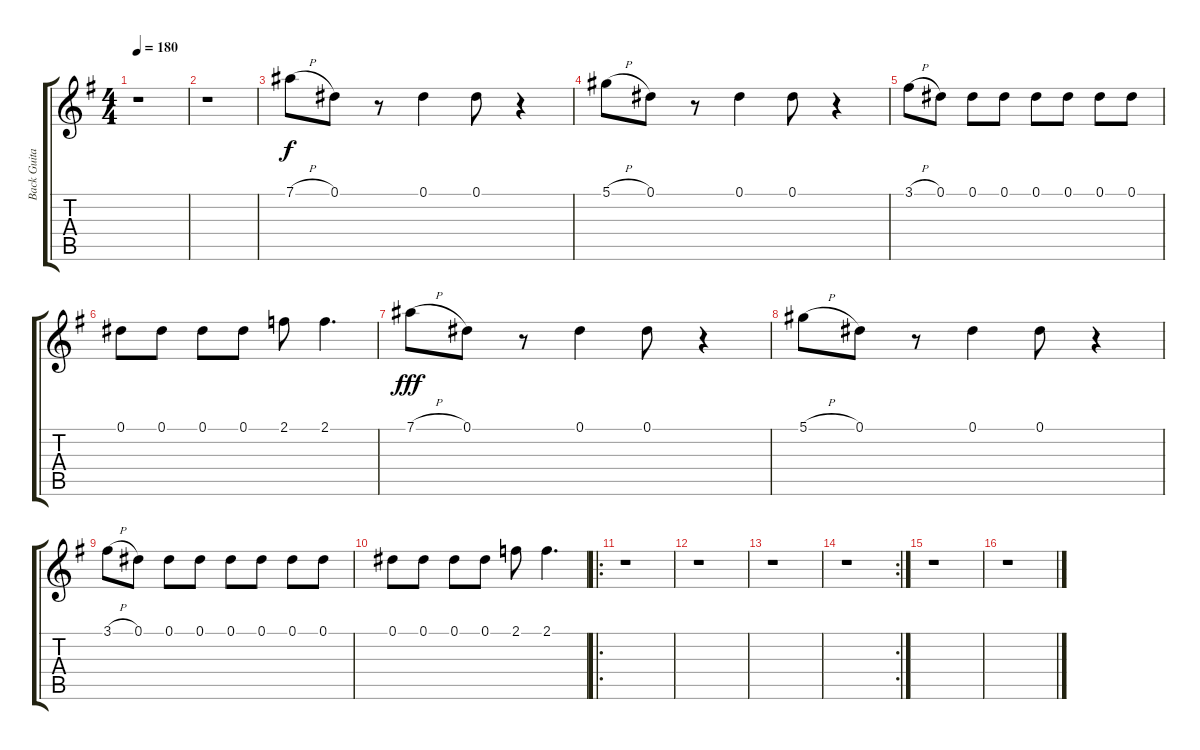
\track ("Back Guitar" "Back Guita") {instrument distortionguitar}
\staff {score tabs}
\tuning (Eb4 Bb3 Gb3 Db3 Ab2 Eb2) {hide}
\ts (4 4)
\tempo 180
\clef g2
\ks g
r.1{dy f instrument distortionguitar} |
r.1 |
7.1{h}.8 0.1.8 r.8 0.1.4 0.1.8 r.4 |
5.1{h}.8 0.1.8 r.8 0.1.4 0.1.8 r.4 |
3.1{h}.8 0.1.8 0.1.8 0.1.8 0.1.8 0.1.8 0.1.8 0.1.8 |
0.1.8 0.1.8 0.1.8 0.1.8 2.1.8 2.1.4{d} |
7.1{h}.8{dy fff} 0.1.8 r.8 0.1.4 0.1.8 r.4 |
5.1{h}.8 0.1.8 r.8 0.1.4 0.1.8 r.4 |
3.1{h}.8 0.1.8 0.1.8 0.1.8 0.1.8 0.1.8 0.1.8 0.1.8 |
0.1.8 0.1.8 0.1.8 0.1.8 2.1.8 2.1.4{d} |
\ro
r.1 |
r.1 |
r.1 |
\rc 2
r.1 |
r.1 |
r.1
